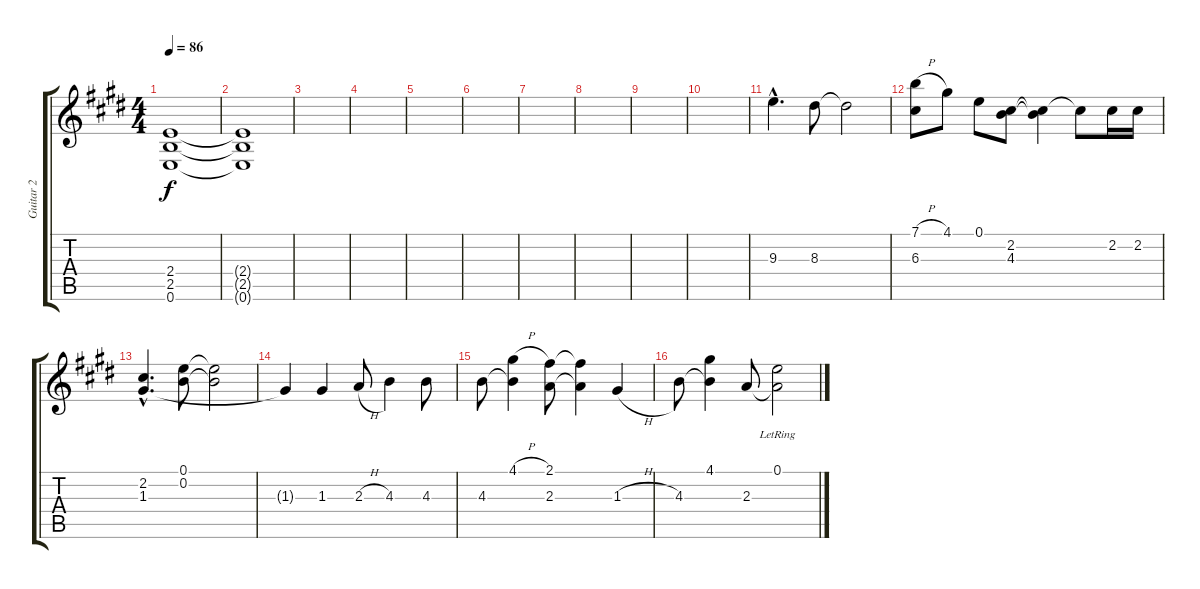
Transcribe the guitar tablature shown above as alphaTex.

\track ("Guitar 2" "Guitar 2") {instrument electricguitarclean}
\staff {score tabs}
\tuning (E4 B3 G3 D3 A2 E2) {hide}
\ts (4 4)
\tempo 86
\clef g2
\ks e
(2.4 2.5 0.6).1{dy f} |
(2.4{t} 2.5{t} 0.6{t}).1 |
|
|
|
|
|
|
|
|
9.3{hac}.4{d volume 15 instrument electricguitarclean} 8.3.8 8.3{t}.2 |
(7.1{h} 6.3).8 4.1.8 0.1.8 (2.2 4.3).8 (2.2{t} 4.3{t}).4 2.2{t}.8 2.2.16 2.2.16 |
(2.2{hac} 1.3{hac}).4{d} (0.1 0.2).8 (0.1{t} 0.2{t}).2 |
1.3{t}.4 1.3.4 2.3{h}.8 4.3.4 4.3.8 |
4.3.8 (4.1{h} 4.3{t}).4 (2.1 2.3).8 (2.1{t} 2.3{t}).4 1.3{h}.4 |
4.3.8 (4.1 4.3{t}).4 2.3.8 (0.1{lr} 2.3{t}).2
